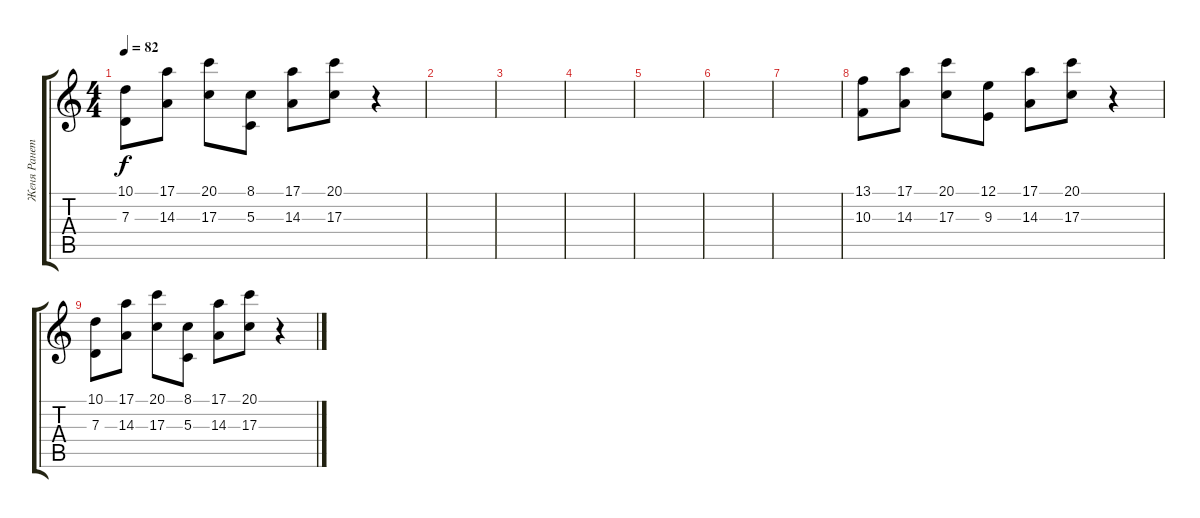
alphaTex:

\track ("Женя Ранетка" "Женя Ранет") {instrument acousticgrandpiano}
\staff {score tabs}
\tuning (E4 B3 G3 D3 A2 E2) {hide}
\ts (4 4)
\tempo 82
\clef g2
\ks c
(10.1 7.3).8{dy f} (17.1 14.3).8 (20.1 17.3).8 (8.1 5.3).8 (17.1 14.3).8 (20.1 17.3).8 r.4 |
|
|
|
|
|
|
(13.1 10.3).8 (17.1 14.3).8 (20.1 17.3).8 (12.1 9.3).8 (17.1 14.3).8 (20.1 17.3).8 r.4 |
(10.1 7.3).8 (17.1 14.3).8 (20.1 17.3).8 (8.1 5.3).8 (17.1 14.3).8 (20.1 17.3).8 r.4
